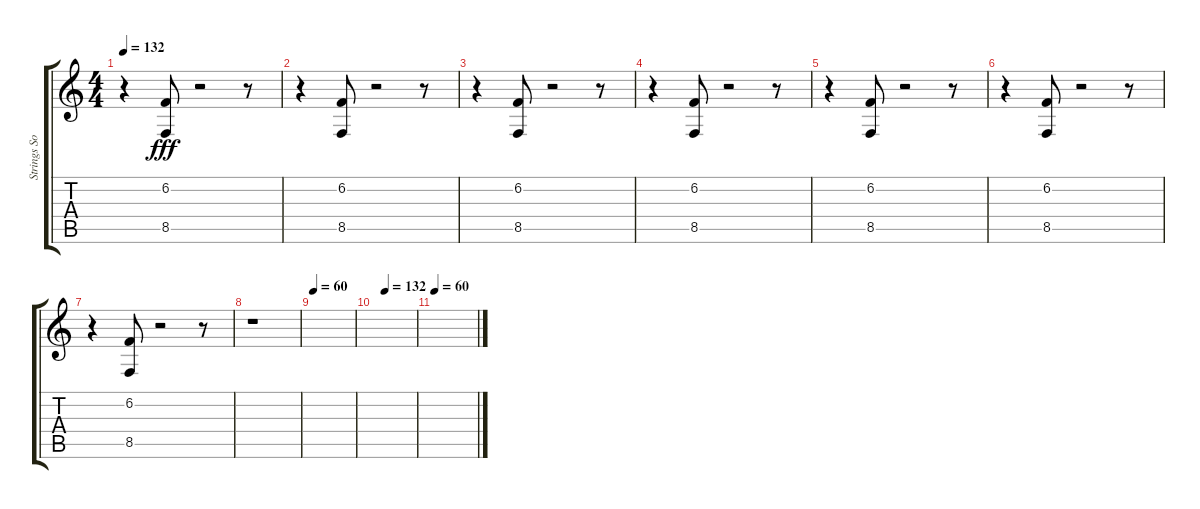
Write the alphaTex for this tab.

\track ("Strings Solo" "Strings So") {instrument stringensemble1}
\staff {score tabs}
\tuning (E4 B3 G3 D3 A2 E2) {hide}
\ts (4 4)
\tempo 132
\clef g2
\ks c
r.4{dy fff} (6.2 8.5).8 r.2 r.8 |
r.4 (6.2 8.5).8 r.2 r.8 |
r.4 (6.2 8.5).8 r.2 r.8 |
r.4 (6.2 8.5).8 r.2 r.8 |
r.4 (6.2 8.5).8 r.2 r.8 |
r.4 (6.2 8.5).8 r.2 r.8 |
r.4 (6.2 8.5).8 r.2 r.8 |
r.1 |
\tempo 60
|
\tempo (132 0.25)
|
\tempo 60
